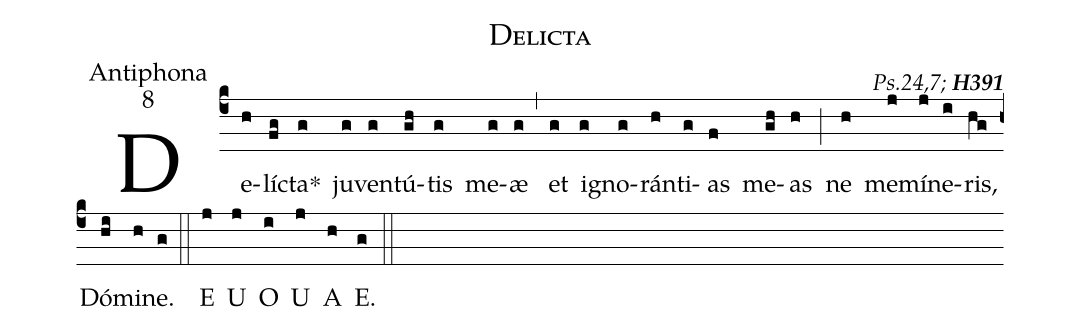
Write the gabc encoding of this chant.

name:Delicta;
office-part:Antiphona;
mode:8;
commentary:{\itshape\mdseries Ps.24,7;\/} {\bfseries H391};
%%
(c4) De(h)lí(fg)cta<sp>*</sp>(g) ju(g)ven(g)tú(gh)tis(g) me(g)æ(g) (,)
et(g) i(g)gno(g)rán(h)ti(g)as(f) me(gh)as(h) (;)
ne(h) me(j)mí(j)ne(i)ris,(hg) Dó(hi)mi(h)ne.(g) (::)
<eu> E(j) U(j) O(i) U(j) A(h) E.(g) </eu> (::)
